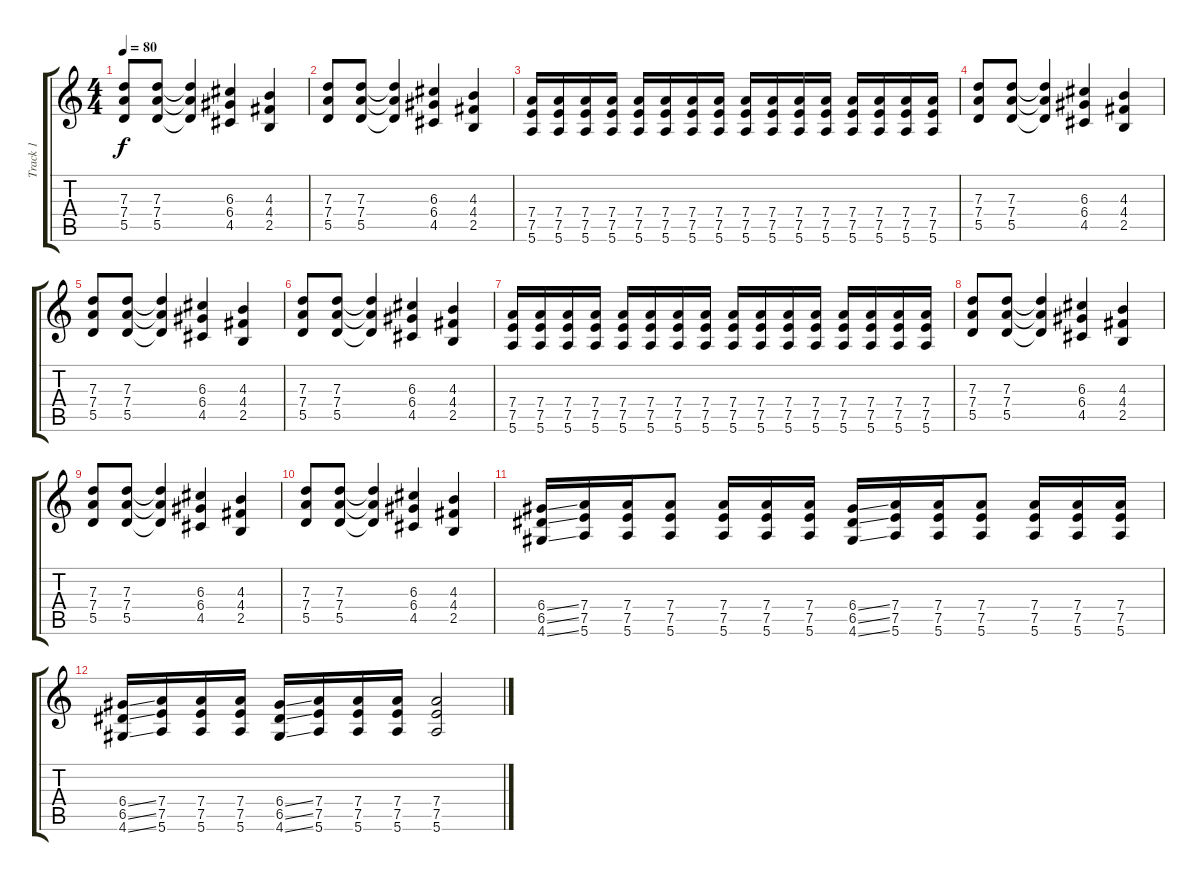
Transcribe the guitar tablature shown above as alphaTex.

\track ("Track 1" "Track 1") {instrument distortionguitar}
\staff {score tabs}
\tuning (E4 B3 G3 D3 A2 E2) {hide}
\ts (4 4)
\tempo 80
\clef g2
\ks c
(7.3 7.4 5.5).8{dy f} (7.3 7.4 5.5).8 (7.3{t} 7.4{t} 5.5{t}).4 (6.3 6.4 4.5).4 (4.3 4.4 2.5).4 |
(7.3 7.4 5.5).8 (7.3 7.4 5.5).8 (7.3{t} 7.4{t} 5.5{t}).4 (6.3 6.4 4.5).4 (4.3 4.4 2.5).4 |
(7.4 7.5 5.6).16 (7.4 7.5 5.6).16 (7.4 7.5 5.6).16 (7.4 7.5 5.6).16 (7.4 7.5 5.6).16 (7.4 7.5 5.6).16 (7.4 7.5 5.6).16 (7.4 7.5 5.6).16 (7.4 7.5 5.6).16 (7.4 7.5 5.6).16 (7.4 7.5 5.6).16 (7.4 7.5 5.6).16 (7.4 7.5 5.6).16 (7.4 7.5 5.6).16 (7.4 7.5 5.6).16 (7.4 7.5 5.6).16 |
(7.3 7.4 5.5).8 (7.3 7.4 5.5).8 (7.3{t} 7.4{t} 5.5{t}).4 (6.3 6.4 4.5).4 (4.3 4.4 2.5).4 |
(7.3 7.4 5.5).8 (7.3 7.4 5.5).8 (7.3{t} 7.4{t} 5.5{t}).4 (6.3 6.4 4.5).4 (4.3 4.4 2.5).4 |
(7.3 7.4 5.5).8 (7.3 7.4 5.5).8 (7.3{t} 7.4{t} 5.5{t}).4 (6.3 6.4 4.5).4 (4.3 4.4 2.5).4 |
(7.4 7.5 5.6).16 (7.4 7.5 5.6).16 (7.4 7.5 5.6).16 (7.4 7.5 5.6).16 (7.4 7.5 5.6).16 (7.4 7.5 5.6).16 (7.4 7.5 5.6).16 (7.4 7.5 5.6).16 (7.4 7.5 5.6).16 (7.4 7.5 5.6).16 (7.4 7.5 5.6).16 (7.4 7.5 5.6).16 (7.4 7.5 5.6).16 (7.4 7.5 5.6).16 (7.4 7.5 5.6).16 (7.4 7.5 5.6).16 |
(7.3 7.4 5.5).8 (7.3 7.4 5.5).8 (7.3{t} 7.4{t} 5.5{t}).4 (6.3 6.4 4.5).4 (4.3 4.4 2.5).4 |
(7.3 7.4 5.5).8 (7.3 7.4 5.5).8 (7.3{t} 7.4{t} 5.5{t}).4 (6.3 6.4 4.5).4 (4.3 4.4 2.5).4 |
(7.3 7.4 5.5).8 (7.3 7.4 5.5).8 (7.3{t} 7.4{t} 5.5{t}).4 (6.3 6.4 4.5).4 (4.3 4.4 2.5).4 |
(6.4{ss} 6.5{ss} 4.6{ss}).16 (7.4 7.5 5.6).16 (7.4 7.5 5.6).16 (7.4 7.5 5.6).8 (7.4 7.5 5.6).16 (7.4 7.5 5.6).16 (7.4 7.5 5.6).16 (6.4{ss} 6.5{ss} 4.6{ss}).16 (7.4 7.5 5.6).16 (7.4 7.5 5.6).16 (7.4 7.5 5.6).8 (7.4 7.5 5.6).16 (7.4 7.5 5.6).16 (7.4 7.5 5.6).16 |
(6.4{ss} 6.5{ss} 4.6{ss}).16 (7.4 7.5 5.6).16 (7.4 7.5 5.6).16 (7.4 7.5 5.6).16 (6.4{ss} 6.5{ss} 4.6{ss}).16 (7.4 7.5 5.6).16 (7.4 7.5 5.6).16 (7.4 7.5 5.6).16 (7.4 7.5 5.6).2
